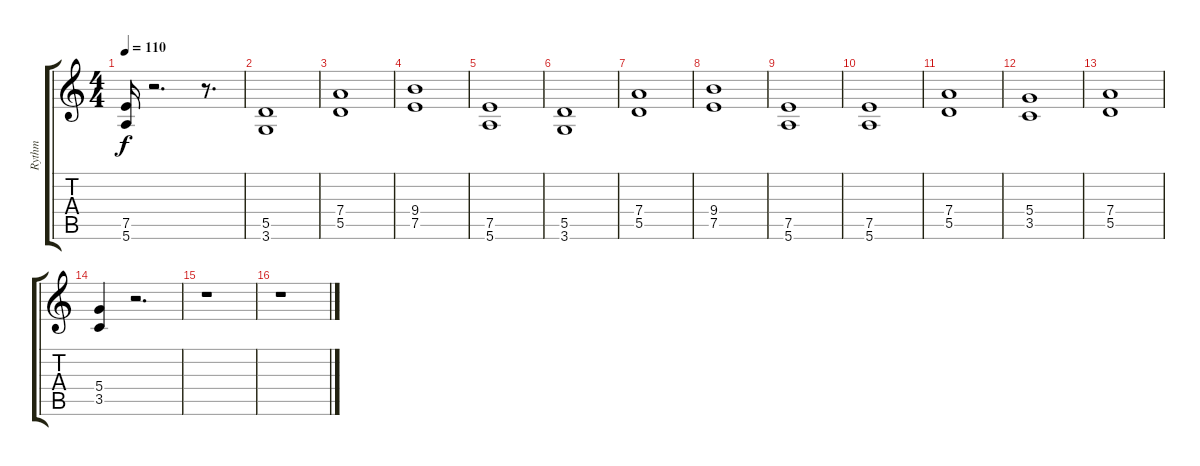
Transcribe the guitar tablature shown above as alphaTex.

\track ("Rythm" "Rythm") {instrument overdrivenguitar}
\staff {score tabs}
\tuning (E4 B3 G3 D3 A2 E2) {hide}
\ts (4 4)
\tempo 110
\clef g2
\ks c
(7.5 5.6).16{dy f} r.2{d} r.8{d} |
(5.5 3.6).1 |
(7.4 5.5).1 |
(9.4 7.5).1 |
(7.5 5.6).1 |
(5.5 3.6).1 |
(7.4 5.5).1 |
(9.4 7.5).1 |
(7.5 5.6).1 |
(7.5 5.6).1 |
(7.4 5.5).1 |
(5.4 3.5).1 |
(7.4 5.5).1 |
(5.4 3.5).4 r.2{d} |
r.1 |
r.1
